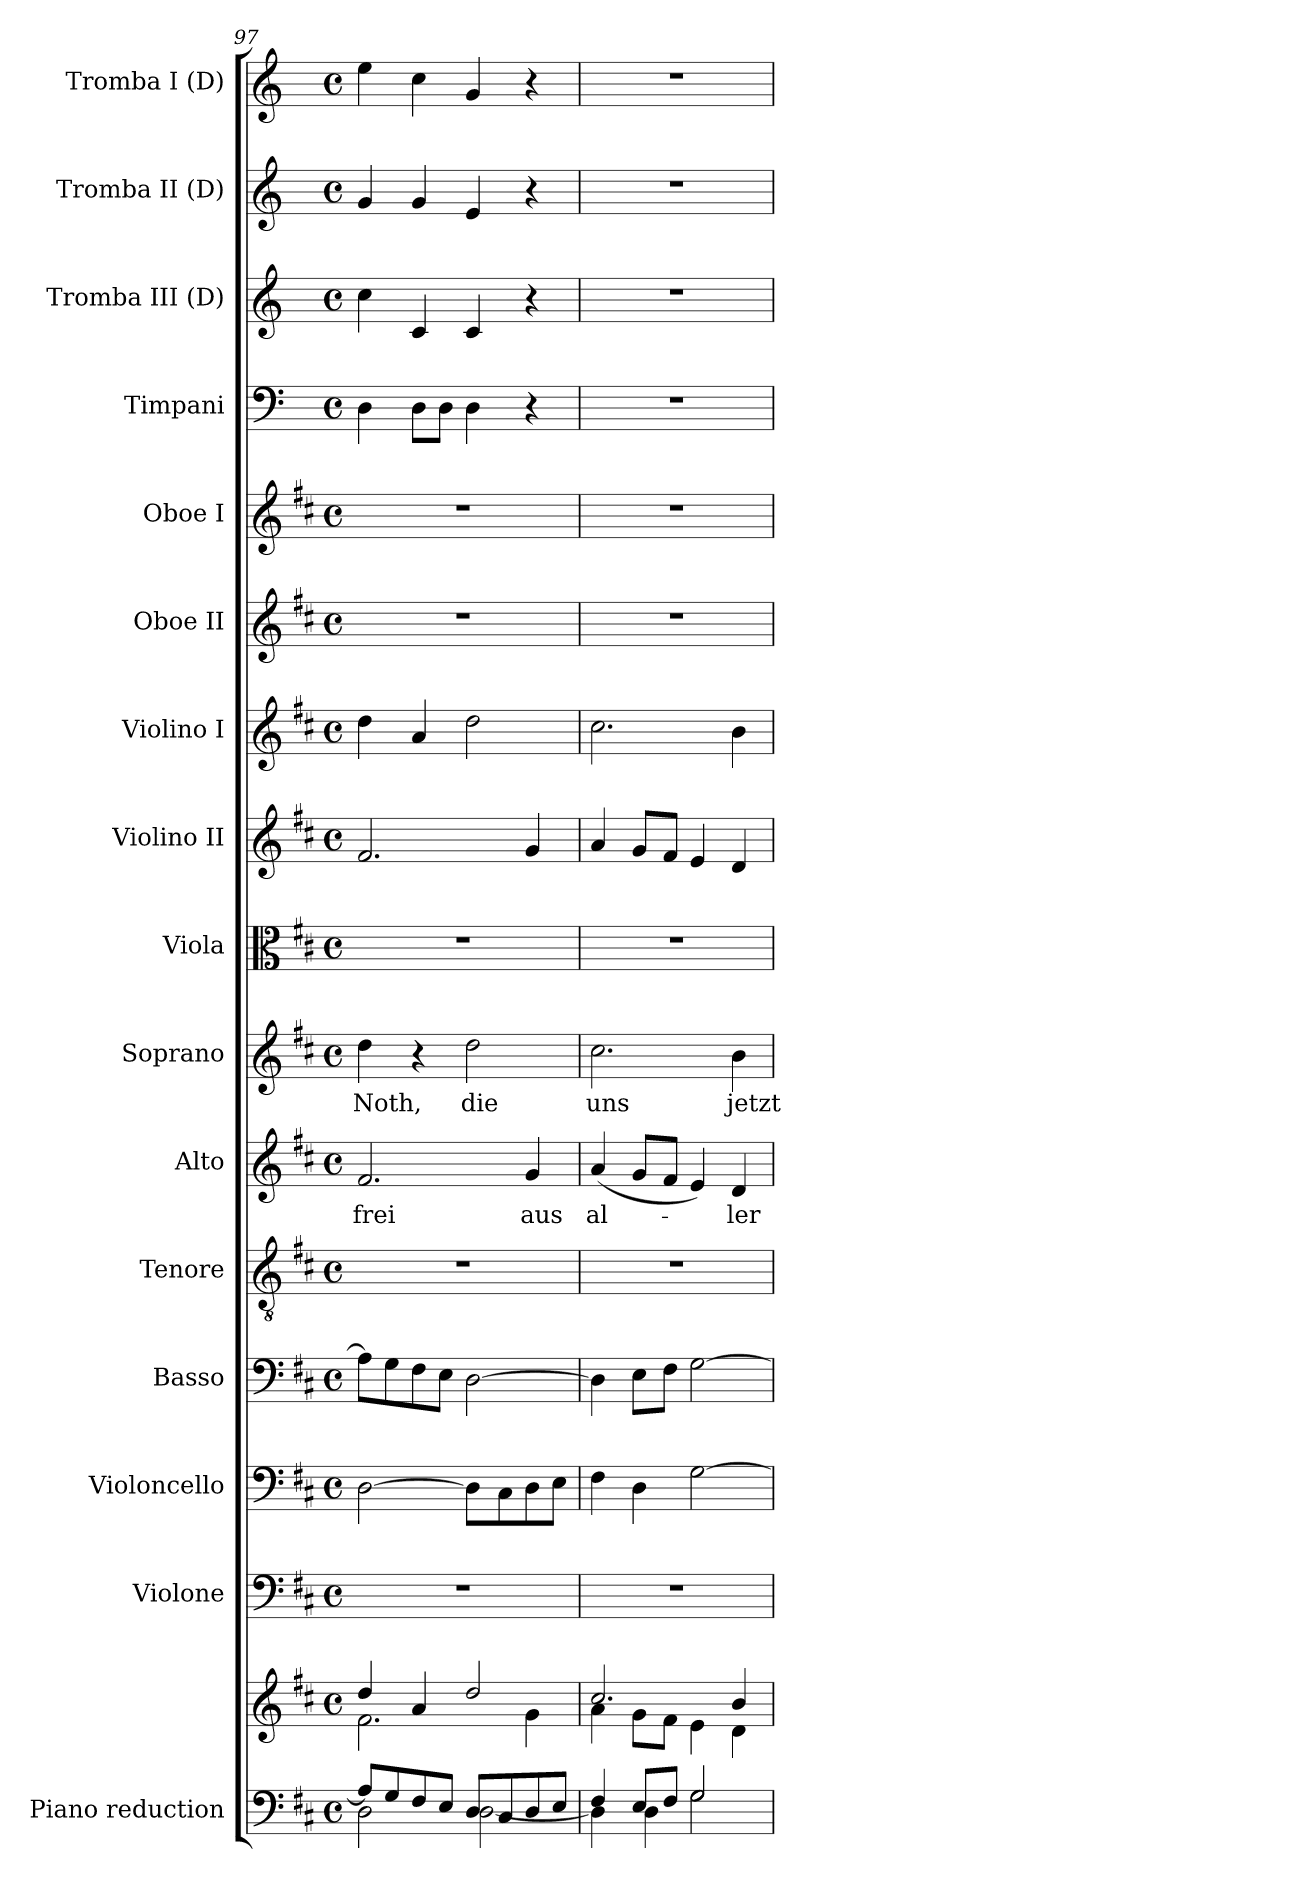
**kern	**kern	**kern	**kern	**kern	**kern	**kern	**text	**kern	**text	**kern	**kern	**kern	**kern	**kern	**kern	**kern	**kern	**kern
*part16	*part16	*part15	*part14	*part13	*part12	*part11	*part11	*part10	*part10	*part9	*part8	*part7	*part6	*part5	*part4	*part3	*part2	*part1
*staff17	*staff16	*staff15	*staff14	*staff13	*staff12	*staff11	*staff11	*staff10	*staff10	*staff9	*staff8	*staff7	*staff6	*staff5	*staff4	*staff3	*staff2	*staff1
*I"Piano reduction	*	*I"Violone	*I"Violoncello	*I"Basso	*I"Tenore	*I"Alto	*	*I"Soprano	*	*I"Viola	*I"Violino II	*I"Violino I	*I"Oboe II	*I"Oboe I	*I"Timpani	*I"Tromba III (D)	*I"Tromba II (D)	*I"Tromba I (D)
*I'Pno	*	*	*	*	*	*	*	*	*	*	*	*	*I'Ob	*I'Ob	*I'Timp	*	*	*
*clefF4	*clefG2	*clefF4	*clefF4	*clefF4	*clefGv2	*clefG2	*	*clefG2	*	*clefC3	*clefG2	*clefG2	*clefG2	*clefG2	*clefF4	*clefG2	*clefG2	*clefG2
*	*	*ITrd7c12	*	*	*	*	*	*	*	*	*	*	*	*	*	*ITrd-1c-2	*ITrd-1c-2	*ITrd-1c-2
*k[f#c#]	*k[f#c#]	*k[f#c#]	*k[f#c#]	*k[f#c#]	*k[f#c#]	*k[f#c#]	*	*k[f#c#]	*	*k[f#c#]	*k[f#c#]	*k[f#c#]	*k[f#c#]	*k[f#c#]	*k[]	*k[f#c#]	*k[f#c#]	*k[f#c#]
*M4/4	*M4/4	*M4/4	*M4/4	*M4/4	*M4/4	*M4/4	*	*M4/4	*	*M4/4	*M4/4	*M4/4	*M4/4	*M4/4	*M4/4	*M4/4	*M4/4	*M4/4
*met(c)	*met(c)	*met(c)	*met(c)	*met(c)	*met(c)	*met(c)	*	*met(c)	*	*met(c)	*met(c)	*met(c)	*met(c)	*met(c)	*met(c)	*met(c)	*met(c)	*met(c)
=97	=97	=97	=97	=97	=97	=97	=97	=97	=97	=97	=97	=97	=97	=97	=97	=97	=97	=97
*^	*^	*	*	*	*	*	*	*	*	*	*	*	*	*	*	*	*	*
!	!	!	!	!	!	!	!	!	!LO:LY:b	!	!LO:LY:b	!	!	!	!	!	!	!	!	!
8A/L]	2D\	4dd/	2.f#\	1r	[2D\	8A\L]	1r	2.f#/	frei	4dd\	Noth,	1r	2.f#/	4dd\	1r	1r	4D\	4dd\	4a/	4ff#\
8G/	.	.	.	.	.	8G\	.	.	.	.	.	.	.	.	.	.	.	.	.	.
8F#/	.	4a/	.	.	.	8F#\	.	.	.	4r	.	.	.	4a/	.	.	8D\L	4d/	4a/	4dd\
8E/J	.	.	.	.	.	8E\J	.	.	.	.	.	.	.	.	.	.	8D\J	.	.	.
!	!	!	!	!	!	!	!	!	!	!	!LO:LY:b	!	!	!	!	!	!	!	!	!
8D/L	[2D\	2dd/	.	.	8D\L]	[2D\	.	.	.	2dd\	die	.	.	2dd\	.	.	4D\	4d/	4f#/	4a/
8C#/	.	.	.	.	8C#\	.	.	.	.	.	.	.	.	.	.	.	.	.	.	.
!	!	!	!	!	!	!	!	!	!LO:LY:b	!	!	!	!	!	!	!	!	!	!	!
8D/	.	.	4g\	.	8D\	.	.	4g/	aus	.	.	.	4g/	.	.	.	4r	4r	4r	4r
8E/J	.	.	.	.	8E\J	.	.	.	.	.	.	.	.	.	.	.	.	.	.	.
!!LO:PB:g=z
=98	=98	=98	=98	=98	=98	=98	=98	=98	=98	=98	=98	=98	=98	=98	=98	=98	=98	=98	=98	=98
!	!	!	!	!	!	!	!	!	!LO:LY:b	!	!LO:LY:b	!	!	!	!	!	!	!	!	!
4F#/	4D\]	2.cc#/	4a\	1r	4F#\	4D\]	1r	(4a/	al-	2.cc#\	uns	1r	4a/	2.cc#\	1r	1r	1r	1r	1r	1r
8E/L	4D\	.	8g\L	.	4D\	8E\L	.	8g/L	.	.	.	.	8g/L	.	.	.	.	.	.	.
8F#/J	.	.	8f#\J	.	.	8F#\J	.	8f#/J	.	.	.	.	8f#/J	.	.	.	.	.	.	.
2G/	2G\	.	4e\	.	[2G\	[2G\	.	4e/)	.	.	.	.	4e/	.	.	.	.	.	.	.
!	!	!	!	!	!	!	!	!	!LO:LY:b	!	!LO:LY:b	!	!	!	!	!	!	!	!	!
.	.	4b/	4d\	.	.	.	.	4d/	ler	4b\	jetzt	.	4d/	4b\	.	.	.	.	.	.
*v	*v	*	*	*	*	*	*	*	*	*	*	*	*	*	*	*	*	*	*	*
*	*v	*v	*	*	*	*	*	*	*	*	*	*	*	*	*	*	*	*	*
=	=	=	=	=	=	=	=	=	=	=	=	=	=	=	=	=	=	=
*-	*-	*-	*-	*-	*-	*-	*-	*-	*-	*-	*-	*-	*-	*-	*-	*-	*-	*-
